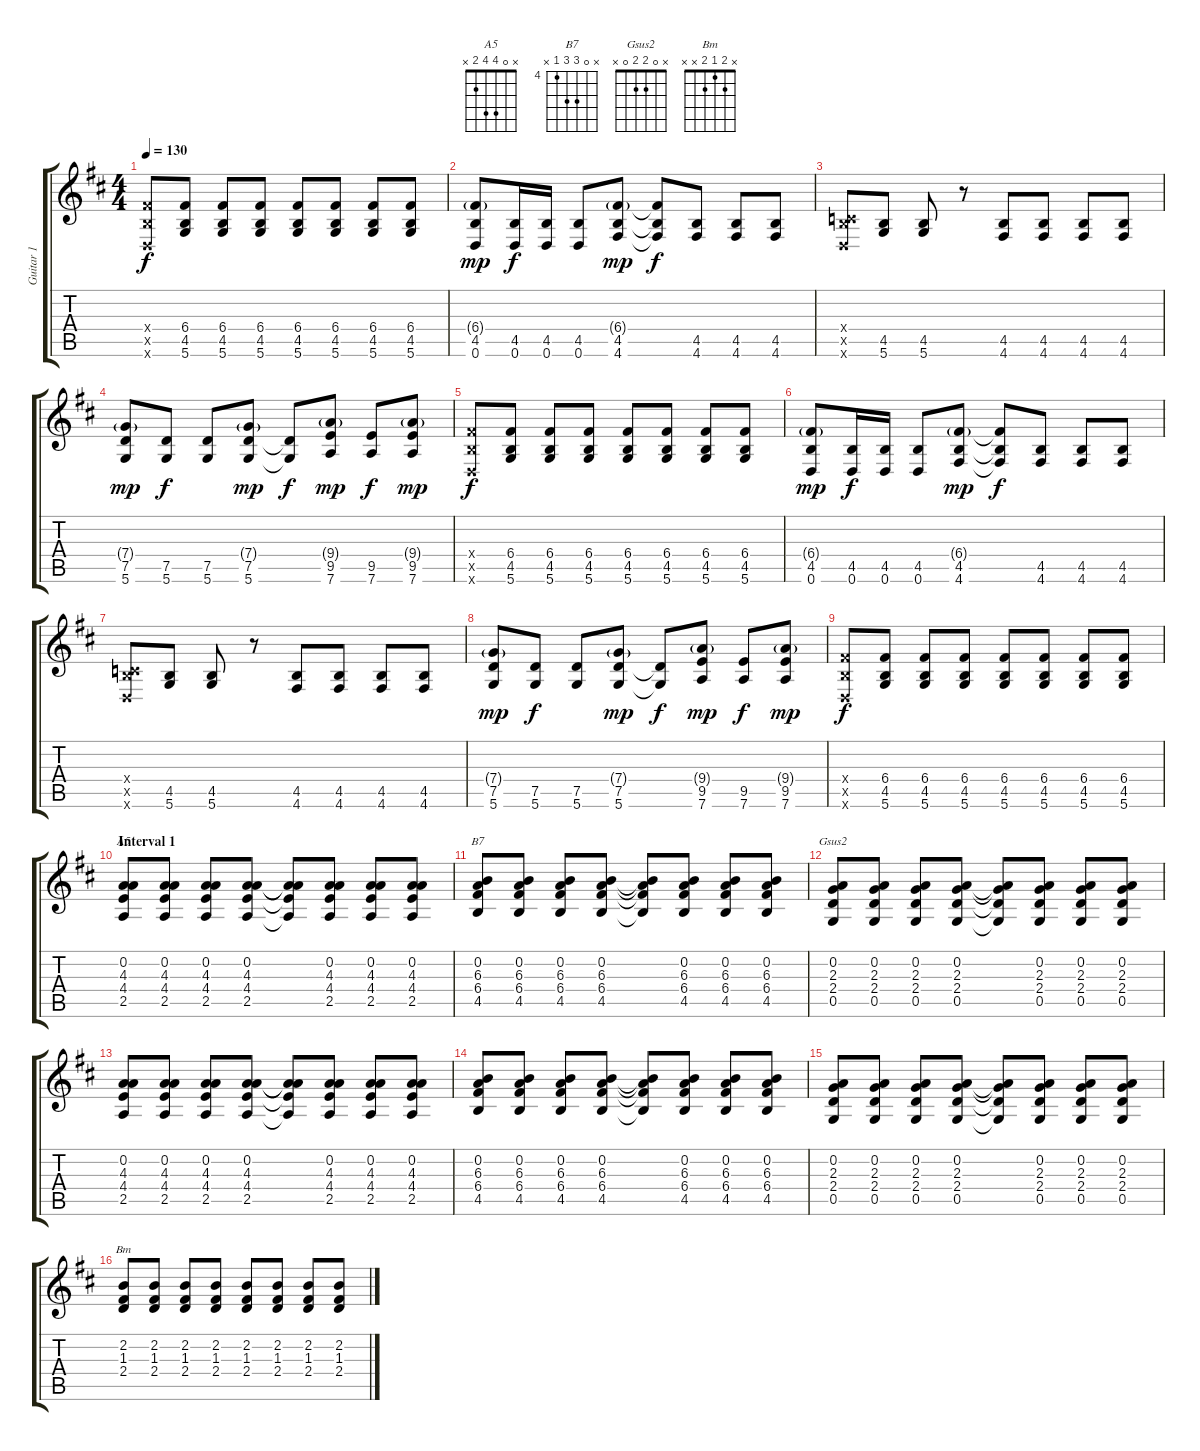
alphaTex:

\track ("Guitar 1" "Guitar 1") {instrument electricguitarclean}
\staff {score tabs}
\tuning (D4 A3 F3 C3 G2 D2) {hide}
\chord ("A5" x 0 4 4 2 x)
\chord ("B7" x 0 6 6 4 x) {firstfret 4}
\chord ("Gsus2" x 0 2 2 0 x)
\chord ("Bm" x 2 1 2 x x)
\ts (4 4)
\tempo 130
\clef g2
\ks d
(6.4{x} 4.5{x} 0.6{x}).8{dy f} (6.4 4.5 5.6).8 (6.4 4.5 5.6).8 (6.4 4.5 5.6).8 (6.4 4.5 5.6).8 (6.4 4.5 5.6).8 (6.4 4.5 5.6).8 (6.4 4.5 5.6).8 |
(6.4{g} 4.5 0.6).8{dy mp} (4.5 0.6).16{dy f} (4.5 0.6).16 (4.5 0.6).8 (6.4{g} 4.5 4.6).8{dy mp} (6.4{t} 4.5{t} 4.6{t}).8{dy f} (4.5 4.6).8 (4.5 4.6).8 (4.5 4.6).8 |
(0.4{x} 4.5{x} 0.6{x}).8 (4.5 5.6).8 (4.5 5.6).8 r.8 (4.5 4.6).8 (4.5 4.6).8 (4.5 4.6).8 (4.5 4.6).8 |
(7.4{g} 7.5 5.6).8{dy mp} (7.5 5.6).8{dy f} (7.5 5.6).8 (7.4{g} 7.5 5.6).8{dy mp} (7.5{t} 5.6{t}).8{dy f} (9.4{g} 9.5 7.6).8{dy mp} (9.5 7.6).8{dy f} (9.4{g} 9.5 7.6).8{dy mp} |
(6.4{x} 4.5{x} 0.6{x}).8{dy f} (6.4 4.5 5.6).8 (6.4 4.5 5.6).8 (6.4 4.5 5.6).8 (6.4 4.5 5.6).8 (6.4 4.5 5.6).8 (6.4 4.5 5.6).8 (6.4 4.5 5.6).8 |
(6.4{g} 4.5 0.6).8{dy mp} (4.5 0.6).16{dy f} (4.5 0.6).16 (4.5 0.6).8 (6.4{g} 4.5 4.6).8{dy mp} (6.4{t} 4.5{t} 4.6{t}).8{dy f} (4.5 4.6).8 (4.5 4.6).8 (4.5 4.6).8 |
(0.4{x} 4.5{x} 0.6{x}).8 (4.5 5.6).8 (4.5 5.6).8 r.8 (4.5 4.6).8 (4.5 4.6).8 (4.5 4.6).8 (4.5 4.6).8 |
(7.4{g} 7.5 5.6).8{dy mp} (7.5 5.6).8{dy f} (7.5 5.6).8 (7.4{g} 7.5 5.6).8{dy mp} (7.5{t} 5.6{t}).8{dy f} (9.4{g} 9.5 7.6).8{dy mp} (9.5 7.6).8{dy f} (9.4{g} 9.5 7.6).8{dy mp} |
(6.4{x} 4.5{x} 0.6{x}).8{dy f} (6.4 4.5 5.6).8 (6.4 4.5 5.6).8 (6.4 4.5 5.6).8 (6.4 4.5 5.6).8 (6.4 4.5 5.6).8 (6.4 4.5 5.6).8 (6.4 4.5 5.6).8 |
\section ("" "Interval 1")
(0.2 4.3 4.4 2.5).8{ch "A5"} (0.2 4.3 4.4 2.5).8 (0.2 4.3 4.4 2.5).8 (0.2 4.3 4.4 2.5).8 (0.2{t} 4.3{t} 4.4{t} 2.5{t}).8 (0.2 4.3 4.4 2.5).8 (0.2 4.3 4.4 2.5).8 (0.2 4.3 4.4 2.5).8 |
(0.2 6.3 6.4 4.5).8{ch "B7"} (0.2 6.3 6.4 4.5).8 (0.2 6.3 6.4 4.5).8 (0.2 6.3 6.4 4.5).8 (0.2{t} 6.3{t} 6.4{t} 4.5{t}).8 (0.2 6.3 6.4 4.5).8 (0.2 6.3 6.4 4.5).8 (0.2 6.3 6.4 4.5).8 |
(0.2 2.3 2.4 0.5).8{ch "Gsus2"} (0.2 2.3 2.4 0.5).8 (0.2 2.3 2.4 0.5).8 (0.2 2.3 2.4 0.5).8 (0.2{t} 2.3{t} 2.4{t} 0.5{t}).8 (0.2 2.3 2.4 0.5).8 (0.2 2.3 2.4 0.5).8 (0.2 2.3 2.4 0.5).8 |
(0.2 4.3 4.4 2.5).8 (0.2 4.3 4.4 2.5).8 (0.2 4.3 4.4 2.5).8 (0.2 4.3 4.4 2.5).8 (0.2{t} 4.3{t} 4.4{t} 2.5{t}).8 (0.2 4.3 4.4 2.5).8 (0.2 4.3 4.4 2.5).8 (0.2 4.3 4.4 2.5).8 |
(0.2 6.3 6.4 4.5).8 (0.2 6.3 6.4 4.5).8 (0.2 6.3 6.4 4.5).8 (0.2 6.3 6.4 4.5).8 (0.2{t} 6.3{t} 6.4{t} 4.5{t}).8 (0.2 6.3 6.4 4.5).8 (0.2 6.3 6.4 4.5).8 (0.2 6.3 6.4 4.5).8 |
(0.2 2.3 2.4 0.5).8 (0.2 2.3 2.4 0.5).8 (0.2 2.3 2.4 0.5).8 (0.2 2.3 2.4 0.5).8 (0.2{t} 2.3{t} 2.4{t} 0.5{t}).8 (0.2 2.3 2.4 0.5).8 (0.2 2.3 2.4 0.5).8 (0.2 2.3 2.4 0.5).8 |
(2.2 1.3 2.4).8{ch "Bm"} (2.2 1.3 2.4).8 (2.2 1.3 2.4).8 (2.2 1.3 2.4).8 (2.2 1.3 2.4).8 (2.2 1.3 2.4).8 (2.2 1.3 2.4).8 (2.2 1.3 2.4).8
